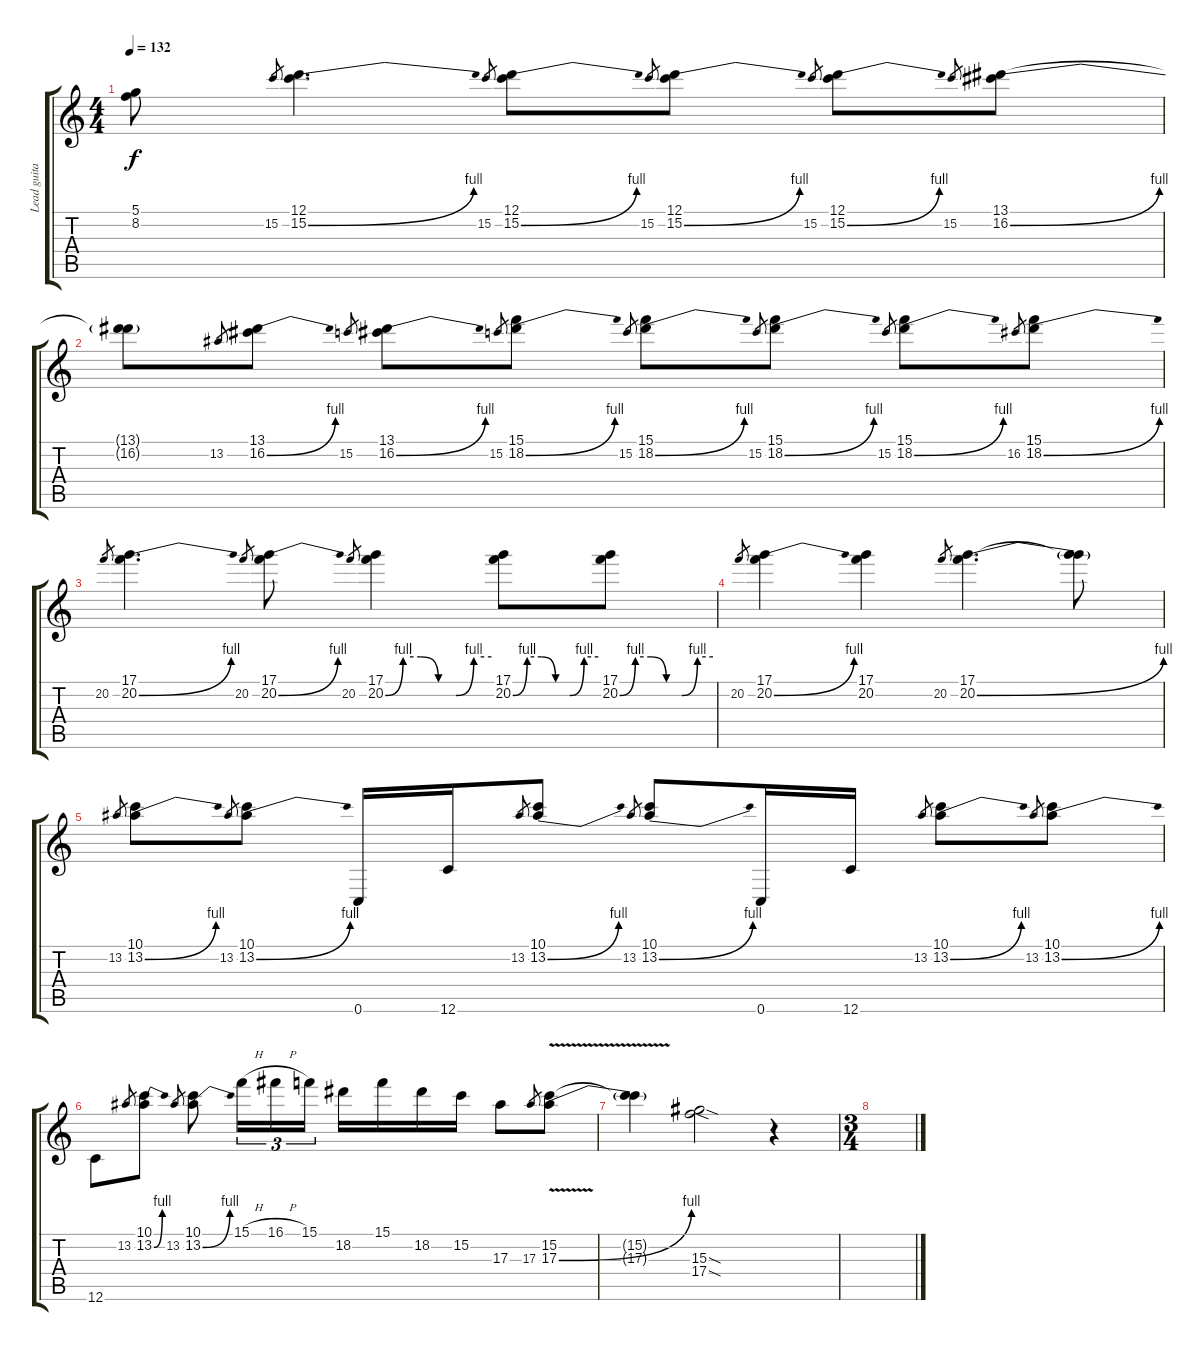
\track ("Lead guitar" "Lead guita") {instrument overdrivenguitar}
\staff {score tabs}
\tuning (D4 A3 F3 C3 G2 C2) {hide}
\ts (4 4)
\tempo 132
\clef g2
\ks c
(5.1{t} 8.2{t}).8{dy f} 15.2.8{gr} (12.1 15.2{be (bend 0 0 60 4)}).4{d} 15.2.8{gr} (12.1 15.2{be (bend 0 0 60 4)}).8 15.2.8{gr} (12.1 15.2{be (bend 0 0 60 4)}).8 15.2.8{gr} (12.1 15.2{be (bend 0 0 60 4)}).8 15.2.8{gr} (13.1 16.2{be (bend 0 0 60 4)}).8 |
(13.1{t} 16.2{t}).8 13.2.8{gr} (13.1 16.2{be (bend 0 0 60 4)}).8 15.2.8{gr} (13.1 16.2{be (bend 0 0 60 4)}).8 15.2.8{gr} (15.1 18.2{be (bend 0 0 60 4)}).8 15.2.8{gr} (15.1 18.2{be (bend 0 0 60 4)}).8 15.2.8{gr} (15.1 18.2{be (bend 0 0 60 4)}).8 15.2.8{gr} (15.1 18.2{be (bend 0 0 60 4)}).8 16.2.8{gr} (15.1 18.2{be (bend 0 0 60 4)}).8 |
20.2.8{gr} (17.1 20.2{be (bend 0 0 60 4)}).4{d} 20.2.8{gr} (17.1 20.2{be (bend 0 0 60 4)}).8 20.2.8{gr} (17.1 20.2{be (custom 0 0 10 4 20 4 30 0 40 0 50 4 60 4)}).4 (17.1 20.2{be (custom 0 0 10 4 20 4 30 0 40 0 50 4 60 4)}).8 (17.1 20.2{be (custom 0 0 10 4 20 4 30 0 40 0 50 4 60 4)}).8 |
20.2.8{gr} (17.1 20.2{be (bend 0 0 60 4)}).4 (17.1 20.2).4 20.2.8{gr} (17.1 20.2{be (bend 0 0 60 4)}).4{d} (17.1{t} 20.2{t}).8 |
13.2.8{gr} (10.1 13.2{be (bend 0 0 60 4)}).8 13.2.8{gr} (10.1 13.2{be (bend 0 0 60 4)}).8 0.6.16 12.6.16 13.2.8{gr} (10.1 13.2{be (bend 0 0 60 4)}).8 13.2.8{gr} (10.1 13.2{be (bend 0 0 60 4)}).8 0.6.16 12.6.16 13.2.8{gr} (10.1 13.2{be (bend 0 0 60 4)}).8 13.2.8{gr} (10.1 13.2{be (bend 0 0 60 4)}).8 |
12.6.8 13.2.8{gr} (10.1 13.2{be (bend 0 0 60 4)}).8 13.2.8{gr} (10.1 13.2{be (bend 0 0 60 4)}).8 15.1{h}.16{tu (3 2)} 16.1{h}.16{tu (3 2)} 15.1.16{tu (3 2)} 18.2.16 15.1.16 18.2.16 15.2.16 17.3.8 17.3.8{gr} (15.2 17.3{be (bend 0 0 60 4) v}).8 |
(15.2{t} 17.3{t}).4 (15.3{sod} 17.4{sod}).2 r.4 |
\ts (3 4)
